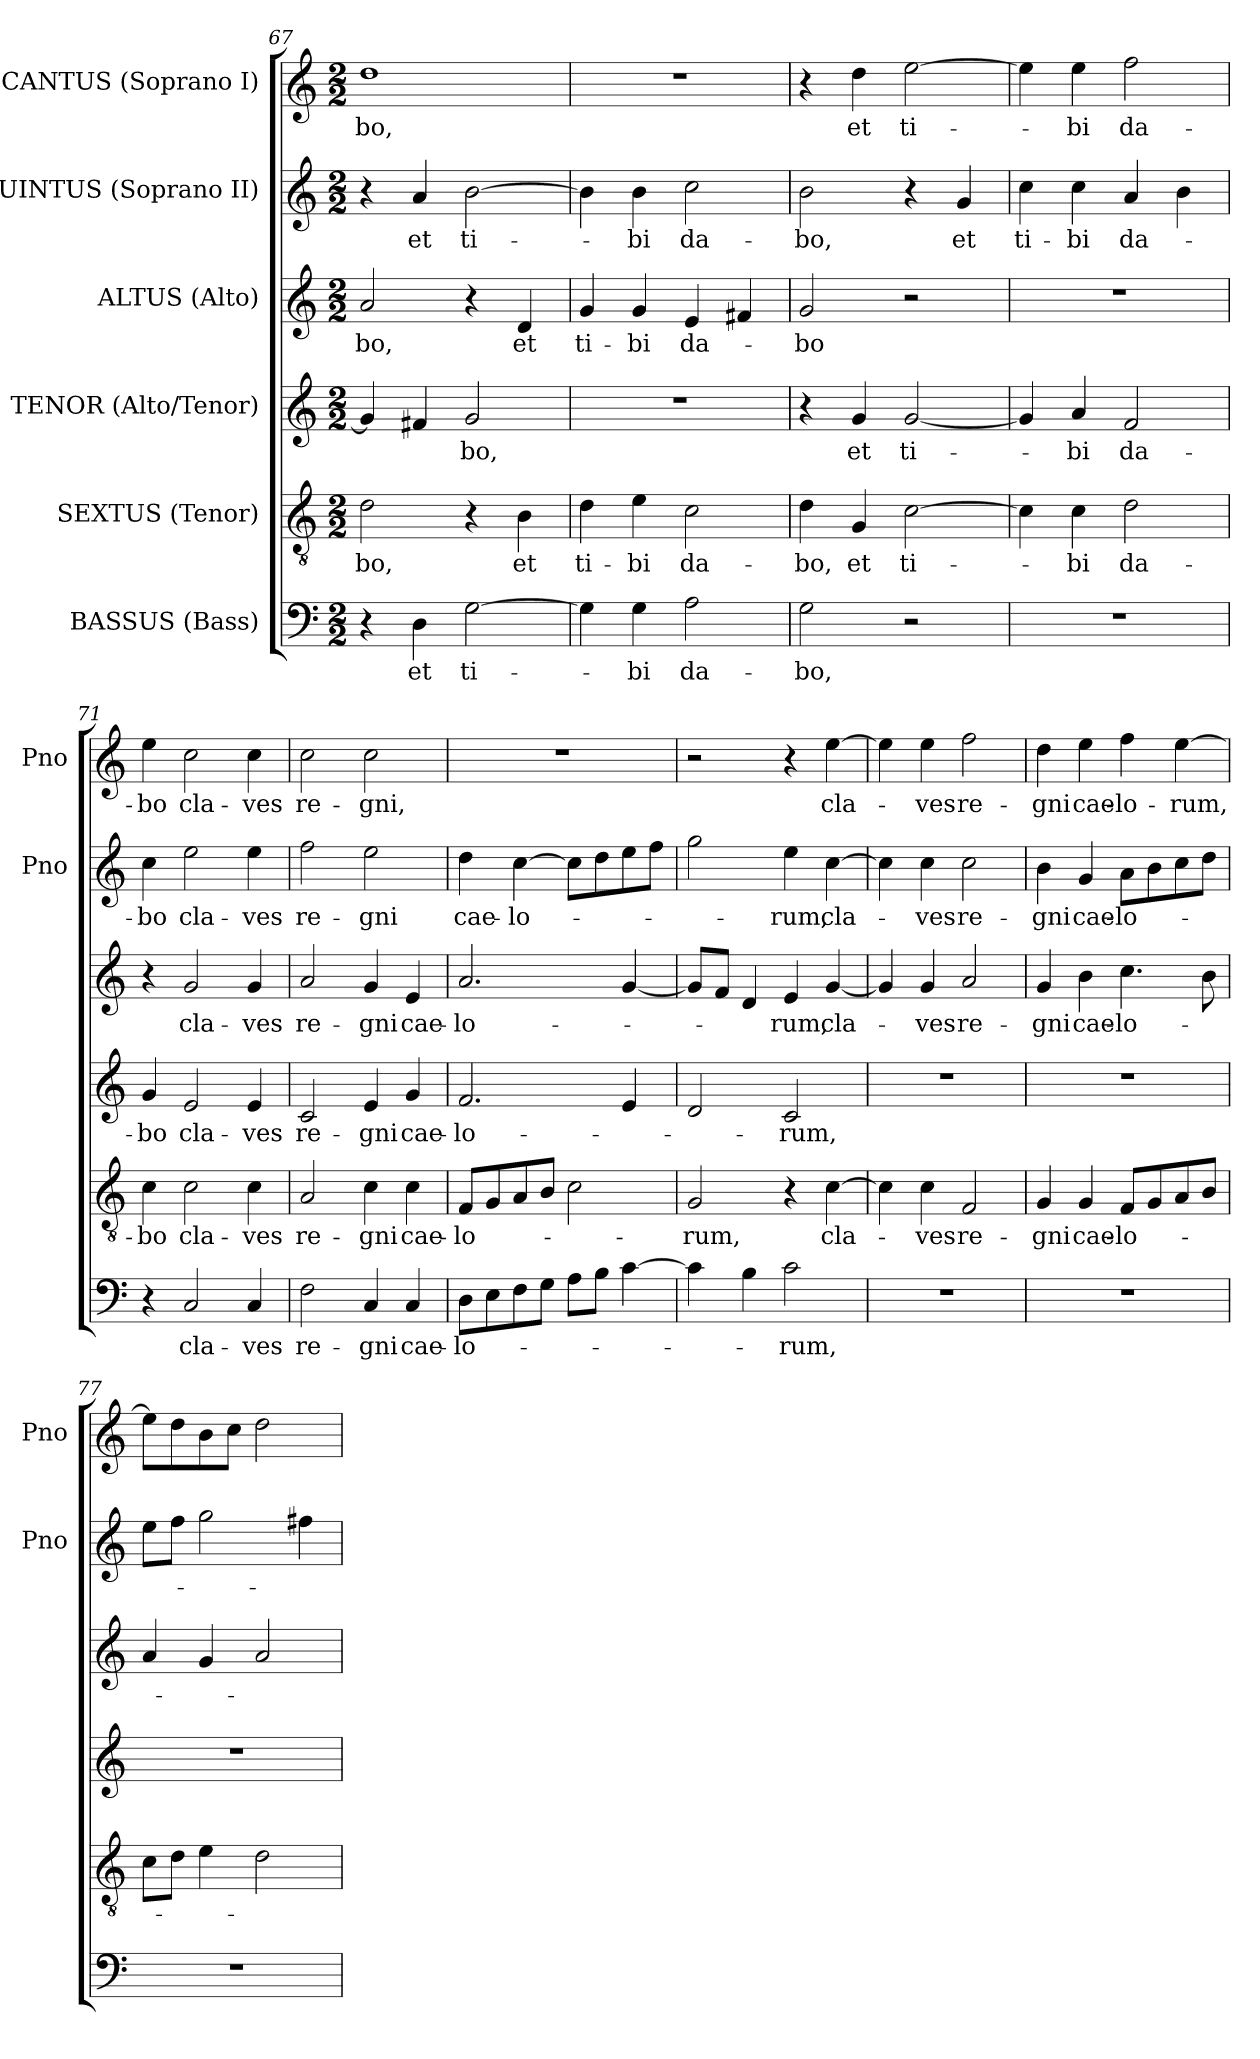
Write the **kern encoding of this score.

**kern	**text	**kern	**text	**kern	**text	**kern	**text	**kern	**text	**kern	**text
*part6	*part6	*part5	*part5	*part4	*part4	*part3	*part3	*part2	*part2	*part1	*part1
*staff6	*staff6	*staff5	*staff5	*staff4	*staff4	*staff3	*staff3	*staff2	*staff2	*staff1	*staff1
*I"BASSUS (Bass)	*	*I"SEXTUS (Tenor)	*	*I"TENOR (Alto/Tenor)	*	*I"ALTUS (Alto)	*	*I"QUINTUS (Soprano II)	*	*I"CANTUS (Soprano I)	*
*	*	*	*	*	*	*	*	*I'Pno	*	*I'Pno	*
*clefF4	*	*clefGv2	*	*clefG2	*	*clefG2	*	*clefG2	*	*clefG2	*
*k[]	*	*k[]	*	*k[]	*	*k[]	*	*k[]	*	*k[]	*
*C:	*	*C:	*	*C:	*	*C:	*	*C:	*	*C:	*
*M2/2	*	*M2/2	*	*M2/2	*	*M2/2	*	*M2/2	*	*M2/2	*
=67	=67	=67	=67	=67	=67	=67	=67	=67	=67	=67	=67
4r	.	2d\	bo,	4g/]	.	2a/	bo,	4r	.	1dd	-bo,
4D\	et	.	.	4f#/	.	.	.	4a/	et	.	.
[2G\	ti-	4r	.	2g/	-bo,	4r	.	[2b\	ti-	.	.
.	.	4B\	et	.	.	4d/	et	.	.	.	.
=68	=68	=68	=68	=68	=68	=68	=68	=68	=68	=68	=68
4G\]	.	4d\	ti-	1r	.	4g/	ti-	4b\]	.	1r	.
4G\	-bi	4e\	-bi	.	.	4g/	-bi	4b\	-bi	.	.
2A\	da-	2c\	da-	.	.	4e/	da-	2cc\	da-	.	.
.	.	.	.	.	.	4f#/	.	.	.	.	.
=69	=69	=69	=69	=69	=69	=69	=69	=69	=69	=69	=69
2G\	-bo,	4d\	-bo,	4r	.	2g/	-bo	2b\	-bo,	4r	.
.	.	4G/	et	4g/	et	.	.	.	.	4dd\	et
2r	.	[2c\	ti-	[2g/	ti-	2r	.	4r	.	[2ee\	ti-
.	.	.	.	.	.	.	.	4g/	et	.	.
=70	=70	=70	=70	=70	=70	=70	=70	=70	=70	=70	=70
1r	.	4c\]	.	4g/]	.	1r	.	4cc\	ti-	4ee\]	.
.	.	4c\	-bi	4a/	-bi	.	.	4cc\	-bi	4ee\	-bi
.	.	2d\	da-	2f/	da-	.	.	4a/	da-	2ff\	da-
.	.	.	.	.	.	.	.	4b\	.	.	.
=71	=71	=71	=71	=71	=71	=71	=71	=71	=71	=71	=71
4r	.	4c\	-bo	4g/	-bo	4r	.	4cc\	-bo	4ee\	-bo
2C/	cla-	2c\	cla-	2e/	cla-	2g/	cla-	2ee\	cla-	2cc\	cla-
4C/	-ves	4c\	-ves	4e/	-ves	4g/	-ves	4ee\	-ves	4cc\	-ves
=72	=72	=72	=72	=72	=72	=72	=72	=72	=72	=72	=72
2F\	re-	2A/	re-	2c/	re-	2a/	re-	2ff\	re-	2cc\	re-
4C/	-gni	4c\	-gni	4e/	-gni	4g/	-gni	2ee\	-gni	2cc\	-gni,
4C/	cae-	4c\	cae-	4g/	cae-	4e/	cae-	.	.	.	.
!!LO:PB:g=z
=73	=73	=73	=73	=73	=73	=73	=73	=73	=73	=73	=73
8D\L	-­lo-	8F/L	-­lo-	2.f/	-­lo-	2.a/	-­lo-	4dd\	cae-	1r	.
8E\	.	8G/	.	.	.	.	.	.	.	.	.
8F\	.	8A/	.	.	.	.	.	[4cc\	-lo-	.	.
8G\J	.	8B/J	.	.	.	.	.	.	.	.	.
8A\L	.	2c\	.	.	.	.	.	8cc\L]	.	.	.
8B\J	.	.	.	.	.	.	.	8dd\	.	.	.
[4c\	.	.	.	4e/	.	[4g/	.	8ee\	.	.	.
.	.	.	.	.	.	.	.	8ff\J	.	.	.
=74	=74	=74	=74	=74	=74	=74	=74	=74	=74	=74	=74
4c\]	.	2G/	-rum,	2d/	.	8g/L]	.	2gg\	.	2r	.
.	.	.	.	.	.	8f/J	.	.	.	.	.
4B\	.	.	.	.	.	4d/	.	.	.	.	.
2c\	-rum,	4r	.	2c/	-rum,	4e/	-rum,	4ee\	-rum,	4r	.
.	.	[4c\	cla-	.	.	[4g/	cla-	[4cc\	cla-	[4ee\	cla-
=75	=75	=75	=75	=75	=75	=75	=75	=75	=75	=75	=75
1r	.	4c\]	.	1r	.	4g/]	.	4cc\]	.	4ee\]	.
.	.	4c\	-ves	.	.	4g/	-ves	4cc\	-ves	4ee\	-ves
.	.	2F/	re-	.	.	2a/	re-	2cc\	re-	2ff\	re-
=76	=76	=76	=76	=76	=76	=76	=76	=76	=76	=76	=76
1r	.	4G/	-gni	1r	.	4g/	-gni	4b\	-gni	4dd\	-gni
.	.	4G/	cae-	.	.	4b\	cae-	4g/	cae-	4ee\	cae-
.	.	8F/L	-lo-	.	.	4.cc\	-lo-	8a\L	-lo-	4ff\	-lo-
.	.	8G/	.	.	.	.	.	8b\	.	.	.
.	.	8A/	.	.	.	.	.	8cc\	.	[4ee\	-rum,
.	.	8B/J	.	.	.	8b\	.	8dd\J	.	.	.
=77	=77	=77	=77	=77	=77	=77	=77	=77	=77	=77	=77
1r	.	8c\L	.	1r	.	4a/	.	8ee\L	.	8ee\L]	.
.	.	8d\J	.	.	.	.	.	8ff\J	.	8dd\	.
.	.	4e\	.	.	.	4g/	.	2gg\	.	8b\	.
.	.	.	.	.	.	.	.	.	.	8cc\J	.
.	.	2d\	.	.	.	2a/	.	.	.	2dd\	.
.	.	.	.	.	.	.	.	4ff#\	.	.	.
=	=	=	=	=	=	=	=	=	=	=	=
*-	*-	*-	*-	*-	*-	*-	*-	*-	*-	*-	*-
